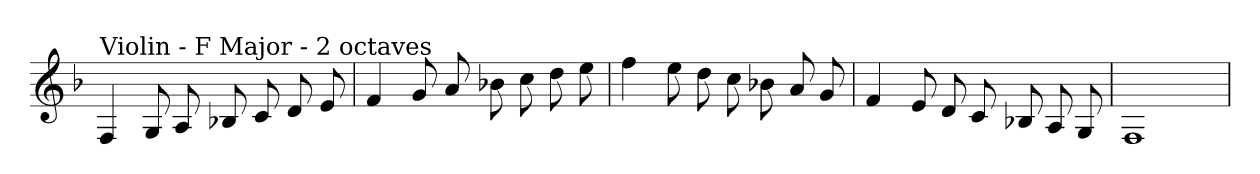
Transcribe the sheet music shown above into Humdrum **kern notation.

**kern
*part1
*staff1
*clefG2
*k[b-]
*F:
=
!LO:TX:a:t=Violin - F Major - 2 octaves
4F
8G
8A
8B-X
8c
8d
8e
=
4f
8g
8a
8b-X
8cc
8dd
8ee
=
4ff
8ee
8dd
8cc
8b-X
8a
8g
=
4f
8e
8d
8c
8B-X
8A
8G
=
1F
=
*-
